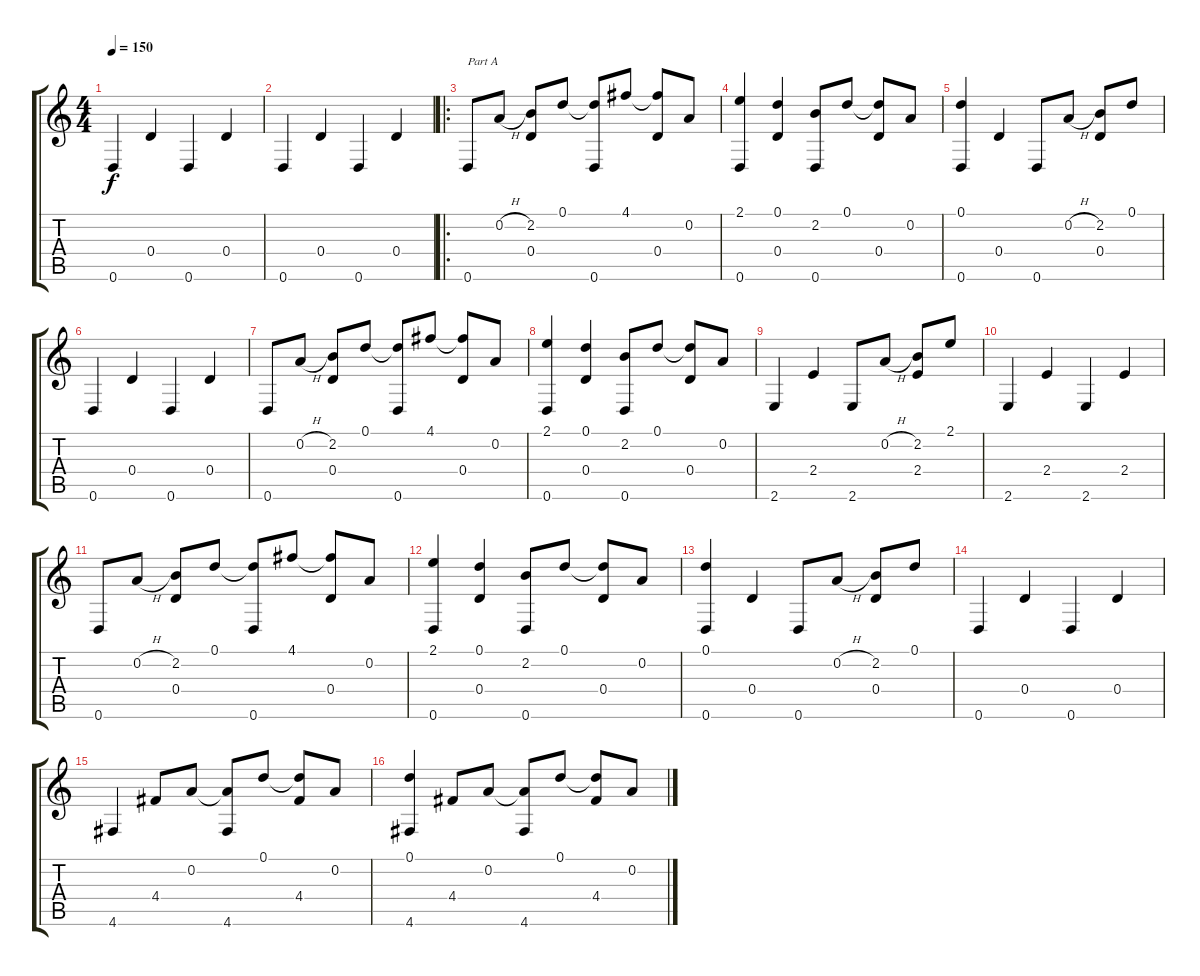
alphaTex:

\track "" {instrument acousticguitarsteel}
\staff {score tabs}
\tuning (D4 A3 Gb3 D3 A2 D2) {hide}
\ts (4 4)
\tempo 150
\clef g2
\ks c
0.6.4{dy f instrument acousticguitarsteel} 0.4.4 0.6.4 0.4.4 |
0.6.4 0.4.4 0.6.4 0.4.4 |
\ro
0.6.8{txt "Part A"} 0.2{h}.8 (2.2 0.4).8 0.1.8 (0.1{t} 0.6).8 4.1.8 (4.1{t} 0.4).8 0.2.8 |
(2.1 0.6).4 (0.1 0.4).4 (2.2 0.6).8 0.1.8 (0.1{t} 0.4).8 0.2.8 |
(0.1 0.6).4 0.4.4 0.6.8 0.2{h}.8 (2.2 0.4).8 0.1.8 |
0.6.4 0.4.4 0.6.4 0.4.4 |
0.6.8 0.2{h}.8 (2.2 0.4).8 0.1.8 (0.1{t} 0.6).8 4.1.8 (4.1{t} 0.4).8 0.2.8 |
(2.1 0.6).4 (0.1 0.4).4 (2.2 0.6).8 0.1.8 (0.1{t} 0.4).8 0.2.8 |
2.6.4 2.4.4 2.6.8 0.2{h}.8 (2.2 2.4).8 2.1.8 |
2.6.4 2.4.4 2.6.4 2.4.4 |
0.6.8 0.2{h}.8 (2.2 0.4).8 0.1.8 (0.1{t} 0.6).8 4.1.8 (4.1{t} 0.4).8 0.2.8 |
(2.1 0.6).4 (0.1 0.4).4 (2.2 0.6).8 0.1.8 (0.1{t} 0.4).8 0.2.8 |
(0.1 0.6).4 0.4.4 0.6.8 0.2{h}.8 (2.2 0.4).8 0.1.8 |
0.6.4 0.4.4 0.6.4 0.4.4 |
4.6.4 4.4.8 0.2.8 (0.2{t} 4.6).8 0.1.8 (0.1{t} 4.4).8 0.2.8 |
(0.1 4.6).4 4.4.8 0.2.8 (0.2{t} 4.6).8 0.1.8 (0.1{t} 4.4).8 0.2.8
